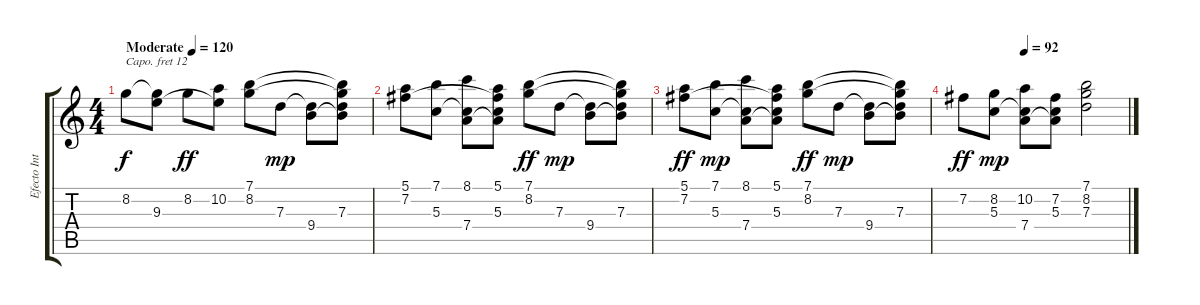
\track ("Efecto Intro" "Efecto Int") {instrument musicbox}
\staff {score tabs}
\capo 12
\tuning (E4 B3 G3 D3 A2 E2) {hide}
\ts (4 4)
\tempo (120 "Moderate")
\clef g2
\ks c
8.2.8{dy f instrument musicbox} (8.2{t} 9.3).8 8.2.8{dy ff} (10.2 9.3{t}).8 (7.1 8.2).8 7.3.8{dy mp} (7.3{t} 9.4).8 (7.1{t} 8.2{t} 7.3 9.4{t}).8 |
(5.1 7.2).8 (7.1 5.3).8 (8.1 5.3{t} 7.4).8 (5.1 7.2{t} 5.3 7.4{t}).8 (7.1 8.2).8{dy ff} 7.3.8{dy mp} (7.3{t} 9.4).8 (7.1{t} 8.2{t} 7.3 9.4{t}).8 |
(5.1 7.2).8{dy ff} (7.1 5.3).8{dy mp} (8.1 5.3{t} 7.4).8 (5.1 7.2{t} 5.3 7.4{t}).8 (7.1 8.2).8{dy ff} 7.3.8{dy mp} (7.3{t} 9.4).8 (7.1{t} 8.2{t} 7.3 9.4{t}).8 |
\tempo (92 0.375)
7.2.8{dy ff} (8.2 5.3).8{dy mp} (10.2 5.3{t} 7.4).8 (7.2 5.3 7.4{t}).8 (7.1 8.2 7.3).2
